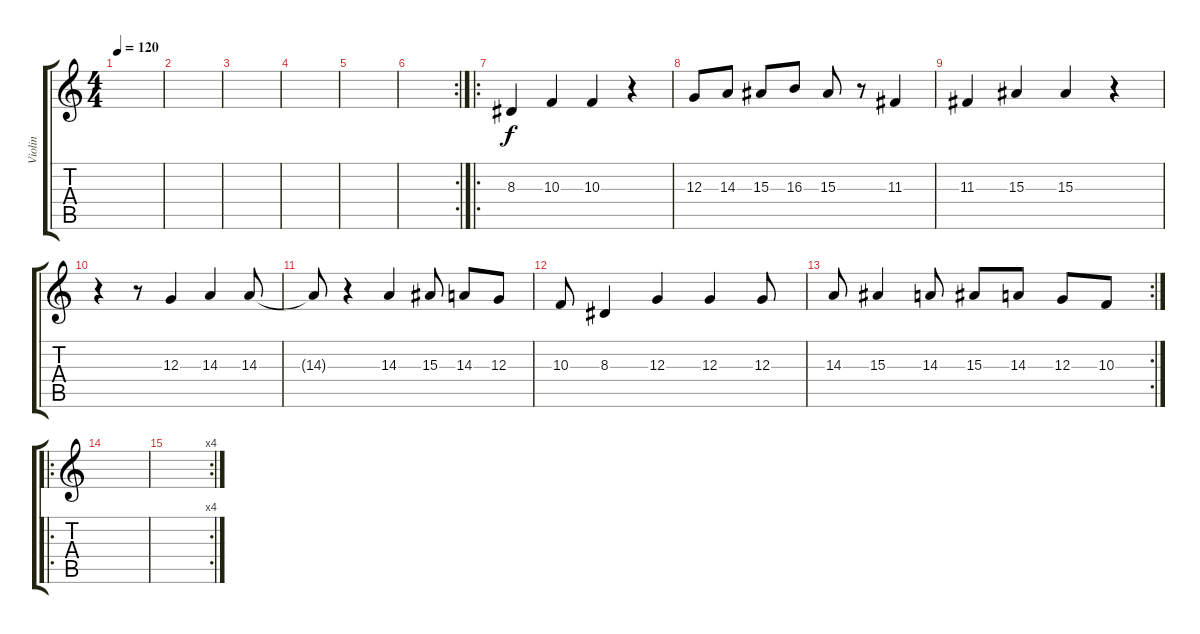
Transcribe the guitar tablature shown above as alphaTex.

\track ("Violin" "Violin") {instrument violin}
\staff {score tabs}
\tuning (E4 B3 G3 D3 A2 E2) {hide}
\ts (4 4)
\tempo 120
\clef g2
\ks c
|
|
|
|
|
\rc 2
|
\ro
8.3.4 10.3.4 10.3.4 r.4 |
12.3.8 14.3.8 15.3.8 16.3.8 15.3.8 r.8 11.3.4 |
11.3.4 15.3.4 15.3.4 r.4 |
r.4 r.8 12.3.4 14.3.4 14.3.8 |
14.3{t}.8 r.4 14.3.4 15.3.8 14.3.8 12.3.8 |
10.3.8 8.3.4 12.3.4 12.3.4 12.3.8 |
\rc 2
14.3.8 15.3.4 14.3.8 15.3.8 14.3.8 12.3.8 10.3.8 |
\ro
|
\rc 4
